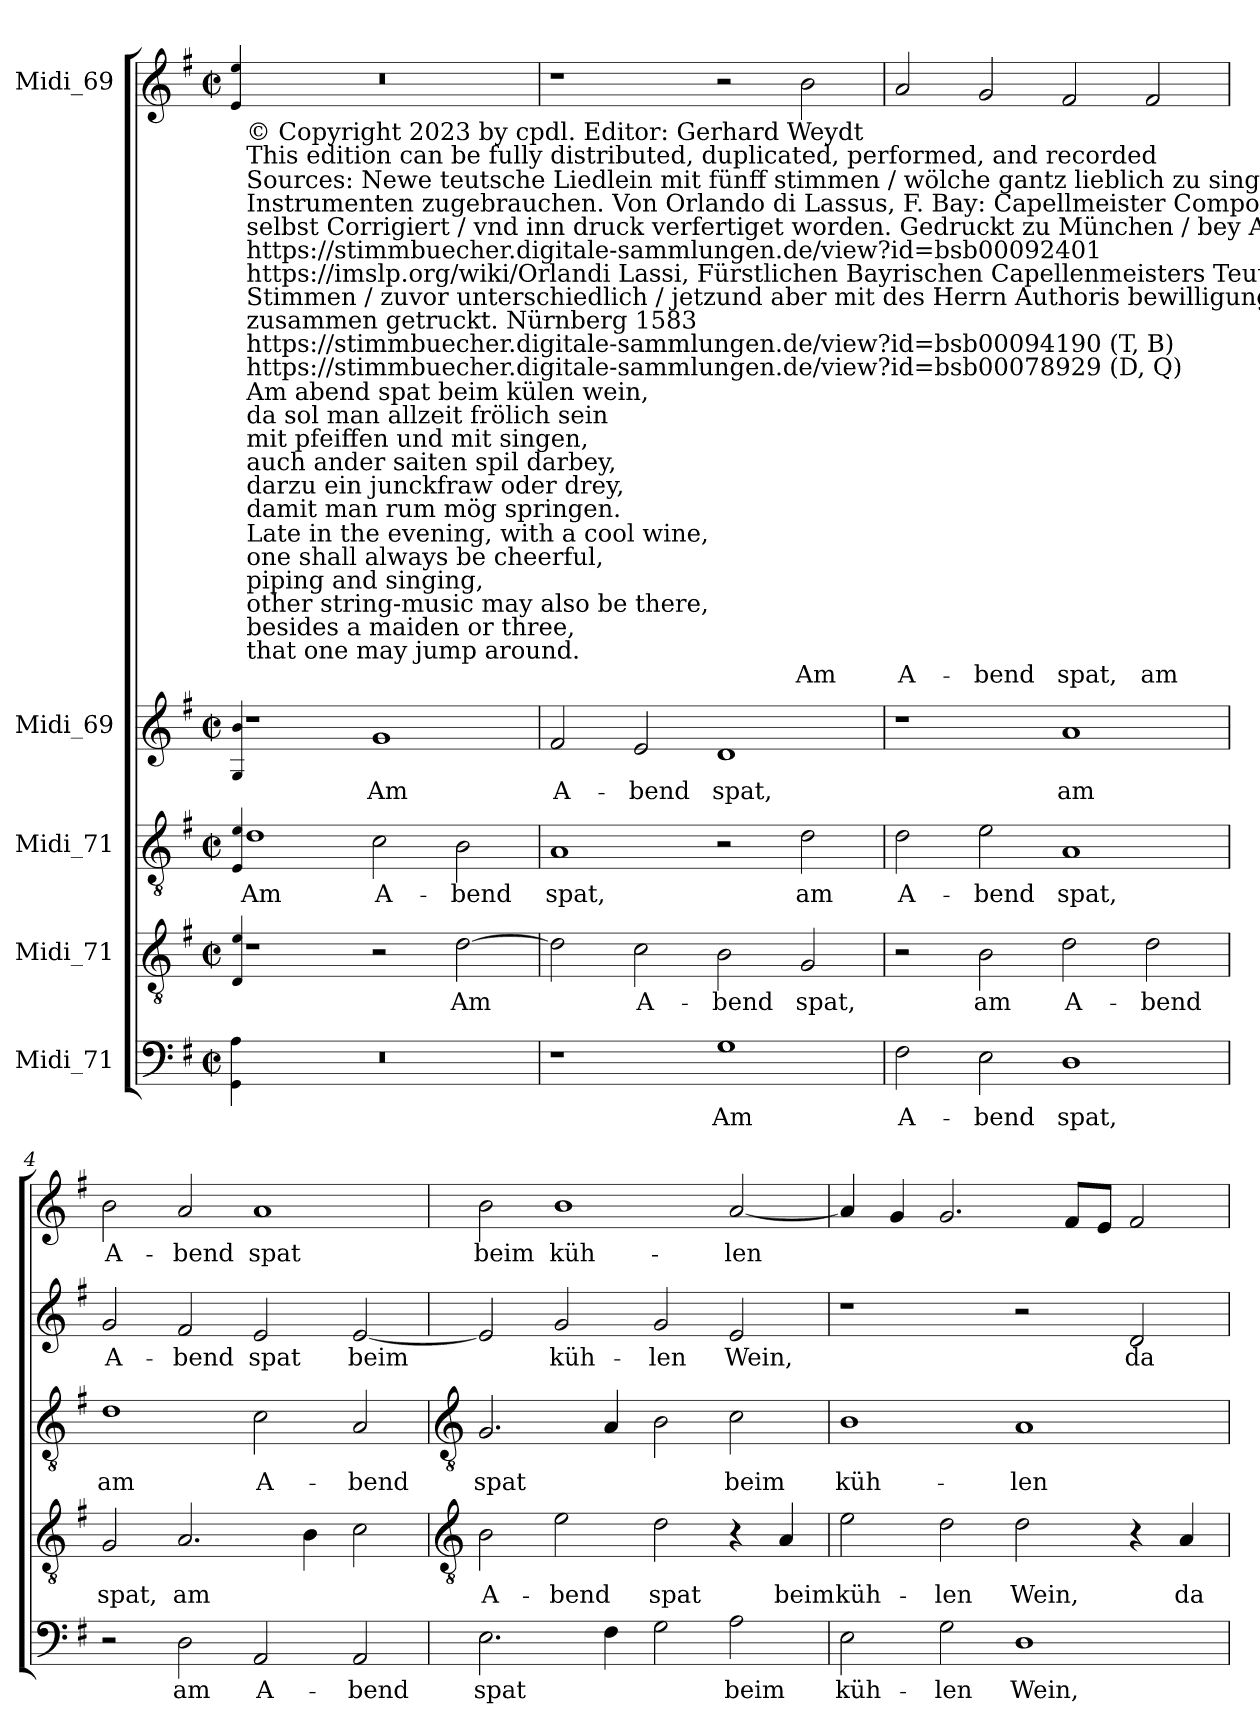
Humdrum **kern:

**kern	**text	**kern	**text	**kern	**text	**kern	**text	**kern	**text
*part5	*part5	*part4	*part4	*part3	*part3	*part2	*part2	*part1	*part1
*staff5	*staff5	*staff4	*staff4	*staff3	*staff3	*staff2	*staff2	*staff1	*staff1
*I"Midi_71	*	*I"Midi_71	*	*I"Midi_71	*	*I"Midi_69	*	*I"Midi_69	*
*clefF4	*	*clefGv2	*	*clefGv2	*	*clefG2	*	*clefG2	*
*k[f#]	*	*k[f#]	*	*k[f#]	*	*k[f#]	*	*k[f#]	*
*G:	*	*G:	*	*G:	*	*G:	*	*G:	*
*M4/2	*	*M4/2	*	*M4/2	*	*M4/2	*	*M4/2	*
*met(c|)	*	*met(c|)	*	*met(c|)	*	*met(c|)	*	*met(c|)	*
=1	=1	=1	=1	=1	=1	=1	=1	=1	=1
4qqGG 4qqA	.	4qqD 4qqe	.	4qqE 4qqe	.	4qqG 4qqb	.	4qqe 4qqee	.
!	!	!	!	!	!	!	!	!LO:TX:b:t=© Copyright 2023 by cpdl. Editor&colon; Gerhard Weydt\nThis edition can be fully distributed, duplicated, performed, and recorded	!
!	!	!	!	!	!	!	!	!LO:TX:b:t=Sources&colon; Newe teutsche Liedlein mit fünff stimmen / wölche gantz lieblich zu singen / vnnd auff allerley\nInstrumenten zugebrauchen. Von Orlando di Lassus, F. Bay&colon; Capellmeister Componiert / vnd von jhm\nselbst Corrigiert / vnd inn druck verfertiget worden. Gedruckt zu München / bey Adam Berg. M.D.LXIX.\nhttps&colon;//stimmbuecher.digitale-sammlungen.de/view?id=bsb00092401\nhttps&colon;//imslp.org/wiki/Orlandi Lassi, Fürstlichen Bayrischen Capellenmeisters Teutsche Lieder mit fünff\nStimmen / zuvor unterschiedlich / jetzund aber mit des Herrn Authoris bewilligung inn ein Opus\nzusammen getruckt. Nürnberg 1583\nhttps&colon;//stimmbuecher.digitale-sammlungen.de/view?id=bsb00094190 (T, B)\nhttps&colon;//stimmbuecher.digitale-sammlungen.de/view?id=bsb00078929 (D, Q)	!
!	!	!	!	!	!	!	!	!LO:TX:b:t=Am abend spat beim külen wein,\nda sol man allzeit frölich sein\nmit pfeiffen und mit singen,\nauch ander saiten spil darbey,\ndarzu ein junckfraw oder drey,\ndamit man rum mög springen.	!
!	!	!	!	!	!	!	!	!LO:TX:b:t=Late in the evening, with a cool wine,\none shall always be cheerful,\npiping and singing,\nother string-music may also be there,\nbesides a maiden or three,\nthat one may jump around.	!
!	!	!	!	!	!LO:LY:b	!	!	!	!
0r	.	1r	.	1d	Am	1r	.	0r	.
!	!	!	!	!	!LO:LY:b	!	!LO:LY:b	!	!
.	.	2r	.	2c	A-	1g	Am	.	.
!	!	!	!LO:LY:b	!	!LO:LY:b	!	!	!	!
.	.	[2d	Am	2B	-bend	.	.	.	.
=2	=2	=2	=2	=2	=2	=2	=2	=2	=2
!	!	!	!	!	!LO:LY:b	!	!LO:LY:b	!	!
1r	.	2d]	.	1A	spat,	2f#	A-	1r	.
!	!	!	!LO:LY:b	!	!	!	!LO:LY:b	!	!
.	.	2c	A-	.	.	2e	-bend	.	.
!	!LO:LY:b	!	!LO:LY:b	!	!	!	!LO:LY:b	!	!
1G	Am	2B	-bend	2r	.	1d	spat,	2r	.
!	!	!	!LO:LY:b	!	!LO:LY:b	!	!	!	!LO:LY:b
.	.	2G	spat,	2d	am	.	.	2b	Am
=3	=3	=3	=3	=3	=3	=3	=3	=3	=3
!	!LO:LY:b	!	!	!	!LO:LY:b	!	!	!	!LO:LY:b
2F#	A-	2r	.	2d	A-	1r	.	2a	A-
!	!LO:LY:b	!	!LO:LY:b	!	!LO:LY:b	!	!	!	!LO:LY:b
2E	-bend	2B	am	2e	-bend	.	.	2g	-bend
!	!LO:LY:b	!	!LO:LY:b	!	!LO:LY:b	!	!LO:LY:b	!	!LO:LY:b
1D	spat,	2d	A-	1A	spat,	1a	am	2f#	spat,
!	!	!	!LO:LY:b	!	!	!	!	!	!LO:LY:b
.	.	2d	-bend	.	.	.	.	2f#	am
=4	=4	=4	=4	=4	=4	=4	=4	=4	=4
!	!	!	!LO:LY:b	!	!LO:LY:b	!	!LO:LY:b	!	!LO:LY:b
2r	.	2G	spat,	1d	am	2g	A-	2b	A-
!	!LO:LY:b	!	!LO:LY:b	!	!	!	!LO:LY:b	!	!LO:LY:b
2D	am	2.A	am	.	.	2f#	-bend	2a	-bend
!	!LO:LY:b	!	!	!	!LO:LY:b	!	!LO:LY:b	!	!LO:LY:b
2AA	A-	.	.	2c	A-	2e	spat	1a	spat
.	.	4B	.	.	.	.	.	.	.
!	!LO:LY:b	!	!	!	!LO:LY:b	!	!LO:LY:b	!	!
2AA	-bend	2c	.	2A	-bend	[2e	beim	.	.
!!LO:LB:g=z
=5	=5	=5	=5	=5	=5	=5	=5	=5	=5
*	*	*clefGv2	*	*clefGv2	*	*	*	*	*
!	!LO:LY:b	!	!LO:LY:b	!	!LO:LY:b	!	!	!	!LO:LY:b
2.E	spat	2B	A-	2.G	spat	2e]	.	2b	beim
!	!	!	!LO:LY:b	!	!	!	!LO:LY:b	!	!LO:LY:b
.	.	2e	-bend	.	.	2g	küh-	1b	küh-
4F#	.	.	.	4A	.	.	.	.	.
!	!	!	!LO:LY:b	!	!	!	!LO:LY:b	!	!
2G	.	2d	spat	2B	.	2g	-len	.	.
!	!LO:LY:b	!	!	!	!LO:LY:b	!	!LO:LY:b	!	!LO:LY:b
2A	beim	4r	.	2c	beim	2e	Wein,	[2a	-len
!	!	!	!LO:LY:b	!	!	!	!	!	!
.	.	4A	beim	.	.	.	.	.	.
=6	=6	=6	=6	=6	=6	=6	=6	=6	=6
!	!LO:LY:b	!	!LO:LY:b	!	!LO:LY:b	!	!	!	!
2E	küh-	2e	küh-	1B	küh-	1r	.	4a]	.
.	.	.	.	.	.	.	.	4g	.
!	!LO:LY:b	!	!LO:LY:b	!	!	!	!	!	!
2G	-len	2d	-len	.	.	.	.	2.g	.
!	!LO:LY:b	!	!LO:LY:b	!	!LO:LY:b	!	!	!	!
1D	Wein,	2d	Wein,	1A	-len	2r	.	.	.
.	.	.	.	.	.	.	.	8f#L	.
.	.	.	.	.	.	.	.	8eJ	.
!	!	!	!	!	!	!	!LO:LY:b	!	!
.	.	4r	.	.	.	2d	da	2f#	.
!	!	!	!LO:LY:b	!	!	!	!	!	!
.	.	4A	da	.	.	.	.	.	.
=	=	=	=	=	=	=	=	=	=
*-	*-	*-	*-	*-	*-	*-	*-	*-	*-
